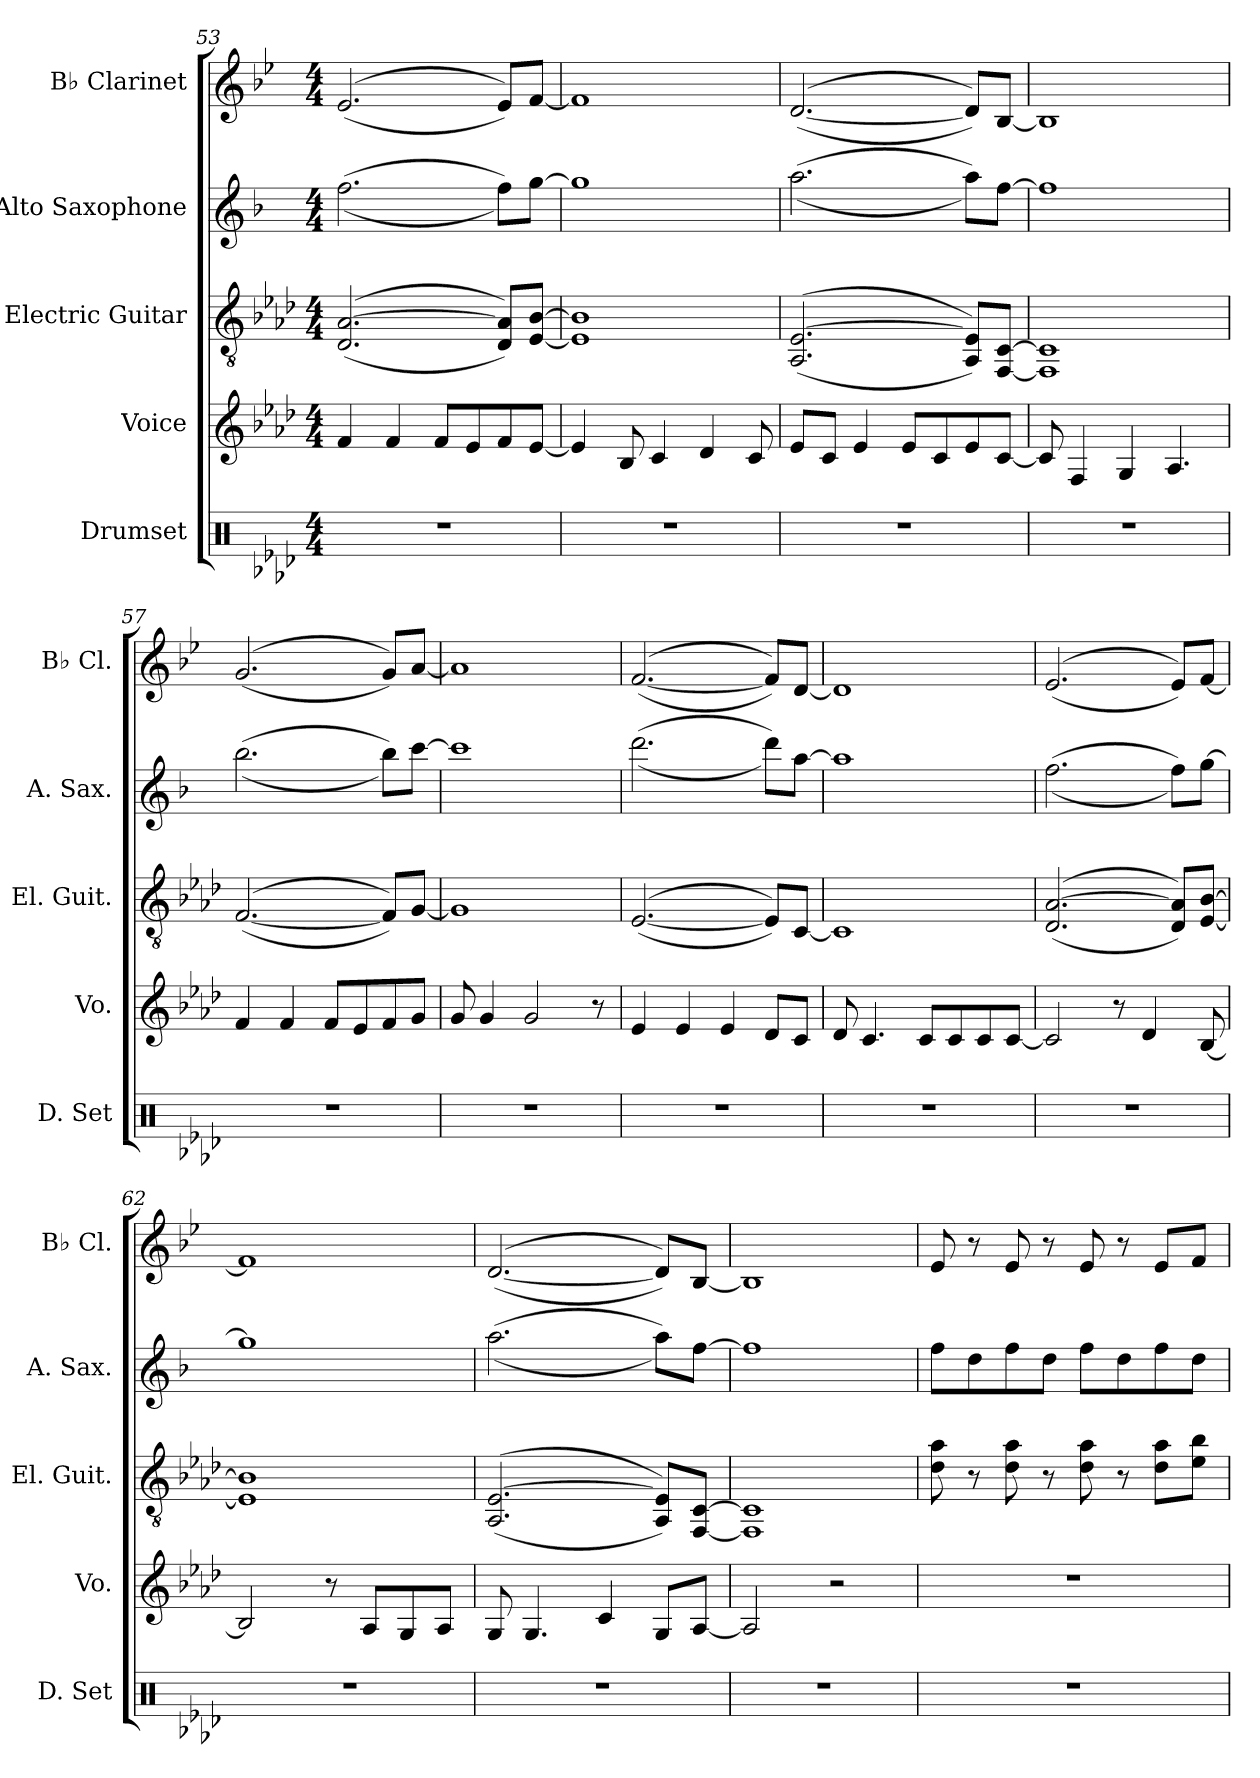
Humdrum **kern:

**kern	**kern	**kern	**kern	**kern
*part5	*part4	*part3	*part2	*part1
*staff5	*staff4	*staff3	*staff2	*staff1
*I"Drumset	*I"Voice	*I"Electric Guitar	*I"Alto Saxophone	*I"B♭ Clarinet
*I'D. Set	*I'Vo.	*I'El. Guit.	*I'A. Sax.	*I'B♭ Cl.
!!LO:PB:g=z
*clefX	*clefG2	*clefGv2	*clefG2	*clefG2
*	*	*	*ITrd5c9	*ITrd1c2
*k[b-e-a-d-]	*k[b-e-a-d-]	*k[b-e-a-d-]	*k[b-e-a-d-]	*k[b-e-a-d-]
*M4/4	*M4/4	*M4/4	*M4/4	*M4/4
=53	=53	=53	=53	=53
1r	4f/	(>(>2.D-/ [2.A-/	(>(>2.a-\	(<(<2.d-/
.	4f/	.	.	.
.	8f/L	.	.	.
.	8e-/	.	.	.
.	8f/	8D-/ 8A-/]L))	8a-\L))	8d-/L))
.	[8e-/J	[8E-/ [8B-/J	[8b-\J	[8e-/J
=54	=54	=54	=54	=54
1r	4e-/]	1E-] 1B-]	1b-]	1e-]
.	8B-/	.	.	.
.	4c/	.	.	.
.	4d-/	.	.	.
.	8c/	.	.	.
=55	=55	=55	=55	=55
1r	8e-/L	(>(>2.AA-/ [2.E-/	(>(>2.cc\	(>(>[2.c/
.	8c/J	.	.	.
.	4e-/	.	.	.
.	8e-/L	.	.	.
.	8c/	.	.	.
.	8e-/	8AA-/ 8E-/]L))	8cc\L))	8c/L]))
.	[8c/J	[8FF/ [8C/J	[8a-\J	[8A-/J
=56	=56	=56	=56	=56
1r	8c/]	1FF] 1C]	1a-]	1A-]
.	4F/	.	.	.
.	4G/	.	.	.
.	4.A-/	.	.	.
=57	=57	=57	=57	=57
1r	4f/	(>(>[2.F/	(>(>2.dd-\	(<(<2.f/
.	4f/	.	.	.
.	8f/L	.	.	.
.	8e-/	.	.	.
.	8f/	8F/L]))	8dd-\L))	8f/L))
.	8g/J	[8G/J	[8ee-\J	[8g/J
=58	=58	=58	=58	=58
1r	8g/	1G]	1ee-]	1g]
.	4g/	.	.	.
.	2g/	.	.	.
.	8r	.	.	.
!!LO:LB:g=z
=59	=59	=59	=59	=59
1r	4e-/	(>(>[2.E-/	(>(>2.ff\	(>(>[2.e-/
.	4e-/	.	.	.
.	4e-/	.	.	.
.	8d-/L	8E-/L]))	8ff\L))	8e-/L]))
.	8c/J	[8C/J	[8cc\J	[8c/J
=60	=60	=60	=60	=60
1r	8d-/	1C]	1cc]	1c]
.	4.c/	.	.	.
.	8c/L	.	.	.
.	8c/	.	.	.
.	8c/	.	.	.
.	[8c/J	.	.	.
=61	=61	=61	=61	=61
1r	2c/]	(>(>2.D-/ [2.A-/	(>(>2.a-\	(<(<2.d-/
.	8r	.	.	.
.	4d-/	.	.	.
.	.	8D-/ 8A-/]L))	8a-\L))	8d-/L))
.	[8B-/	[8E-/ [8B-/J	[8b-\J	[8e-/J
=62	=62	=62	=62	=62
1r	2B-/]	1E-] 1B-]	1b-]	1e-]
.	8r	.	.	.
.	8A-/L	.	.	.
.	8G/	.	.	.
.	8A-/J	.	.	.
=63	=63	=63	=63	=63
1r	8G/	(>(>2.AA-/ [2.E-/	(>(>2.cc\	(>(>[2.c/
.	4.G/	.	.	.
.	4c/	.	.	.
.	8G/L	8AA-/ 8E-/]L))	8cc\L))	8c/L]))
.	[8A-/J	[8FF/ [8C/J	[8a-\J	[8A-/J
=64	=64	=64	=64	=64
1r	2A-/]	1FF] 1C]	1a-]	1A-]
.	2r	.	.	.
!!LO:PB:g=z
=65	=65	=65	=65	=65
1r	1r	8d-\ 8a-\	8a-\L	8d-/
.	.	8r	8f\	8r
.	.	8d-\ 8a-\	8a-\	8d-/
.	.	8r	8f\J	8r
.	.	8d-\ 8a-\	8a-\L	8d-/
.	.	8r	8f\	8r
.	.	8d-\ 8a-\L	8a-\	8d-/L
.	.	8e-\ 8b-\J	8f\J	8e-/J
=	=	=	=	=
*-	*-	*-	*-	*-
